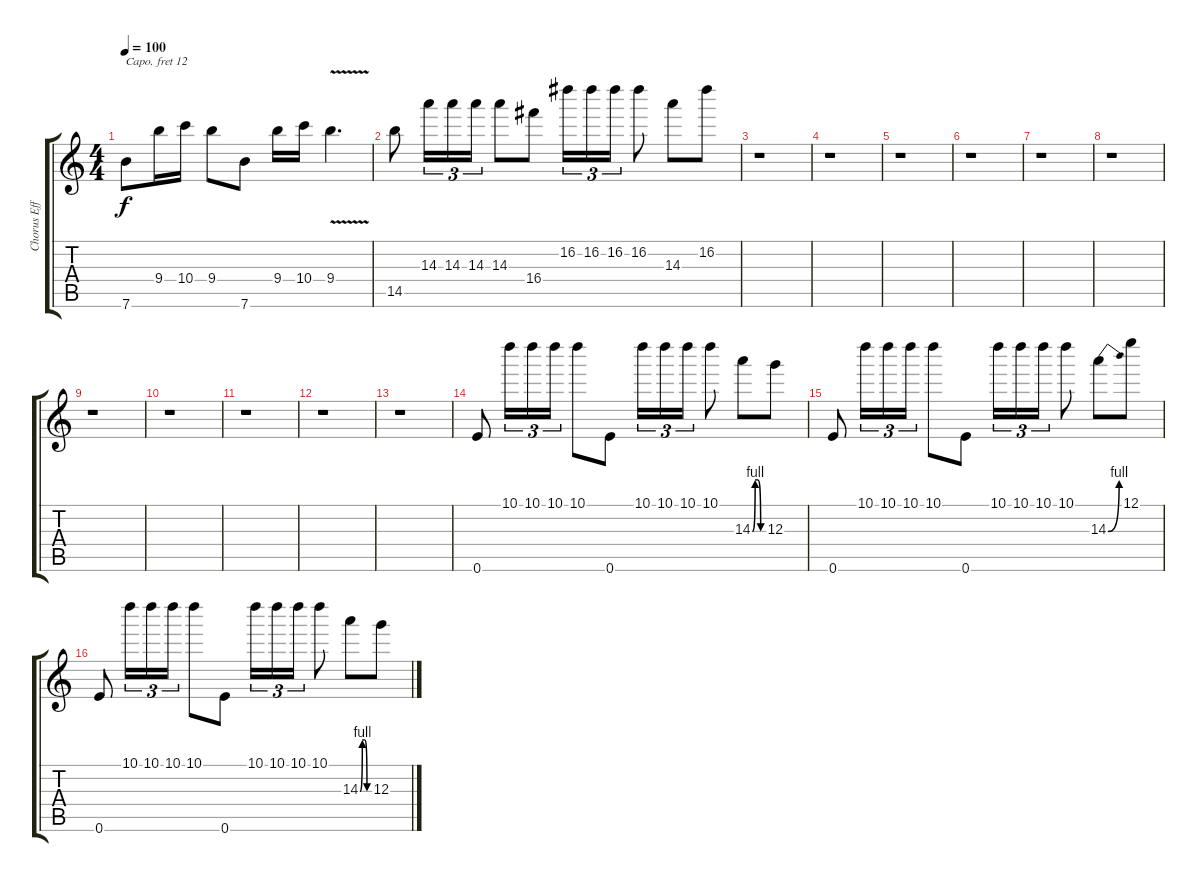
\track ("Chorus Effect" "Chorus Eff") {instrument distortionguitar}
\staff {score tabs}
\capo 12
\tuning (E4 B3 G3 D3 A2 E2) {hide}
\ts (4 4)
\tempo 100
\clef g2
\ks c
7.6.8{dy f} 9.4.16 10.4.16 9.4.8 7.6.8 9.4.16 10.4.16 9.4{v}.4{d} |
14.5.8 14.3.16{tu (3 2)} 14.3.16{tu (3 2)} 14.3.16{tu (3 2)} 14.3.8 16.4.8 16.2.16{tu (3 2)} 16.2.16{tu (3 2)} 16.2.16{tu (3 2)} 16.2.8 14.3.8 16.2.8 |
r.1 |
r.1 |
r.1 |
r.1 |
r.1 |
r.1 |
r.1 |
r.1 |
r.1 |
r.1 |
r.1 |
0.6.8 10.1.16{tu (3 2)} 10.1.16{tu (3 2)} 10.1.16{tu (3 2)} 10.1.8 0.6.8 10.1.16{tu (3 2)} 10.1.16{tu (3 2)} 10.1.16{tu (3 2)} 10.1.8 14.3{be (custom 0 0 15 4 30 4 45 0 60 0)}.8 12.3.8 |
0.6.8 10.1.16{tu (3 2)} 10.1.16{tu (3 2)} 10.1.16{tu (3 2)} 10.1.8 0.6.8 10.1.16{tu (3 2)} 10.1.16{tu (3 2)} 10.1.16{tu (3 2)} 10.1.8 14.3{be (bend 0 0 60 4)}.8 12.1.8 |
0.6.8 10.1.16{tu (3 2)} 10.1.16{tu (3 2)} 10.1.16{tu (3 2)} 10.1.8 0.6.8 10.1.16{tu (3 2)} 10.1.16{tu (3 2)} 10.1.16{tu (3 2)} 10.1.8 14.3{be (custom 0 0 15 4 30 4 45 0 60 0)}.8 12.3.8
